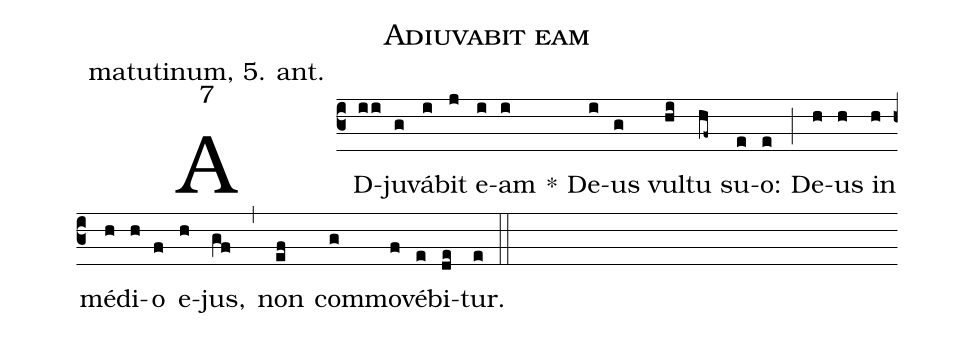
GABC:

name: Adiuvabit eam;
office-part: matutinum, 5. ant.;
mode: 7;
%%
% VII.c

(c3)
AD(ii)ju(g)vá(i)bit(j) e(i)am(i) *()
De(i)us(g) vul(hi)tu(hf~) su(e)o:(e) (;)
De(h)us(h) in(h) mé(h)di(h)o(f) e(h)jus,(gf) (,)
non(ef) com(g)mo(f)vé(e)bi(de)tur.(e) (::)
